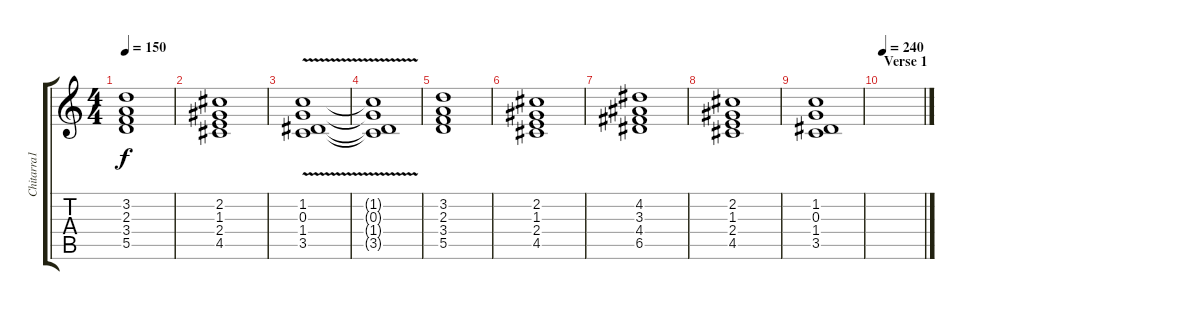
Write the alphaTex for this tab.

\track ("Chitarra1" "Chitarra1") {instrument electricguitarjazz}
\staff {score tabs}
\tuning (E4 B3 G3 D3 A2 E2) {hide}
\ts (4 4)
\tempo 150
\clef g2
\ks c
(3.2 2.3 3.4 5.5).1{dy f} |
(2.2 1.3 2.4 4.5).1 |
(1.2 0.3 1.4 3.5{v}).1 |
(1.2{t} 0.3{t} 1.4{t} 3.5{t}).1 |
(3.2 2.3 3.4 5.5).1 |
(2.2 1.3 2.4 4.5).1 |
(4.2 3.3 4.4 6.5).1 |
(2.2 1.3 2.4 4.5).1 |
(1.2 0.3 1.4 3.5).1 |
\section ("" "Verse 1")
\tempo 240
